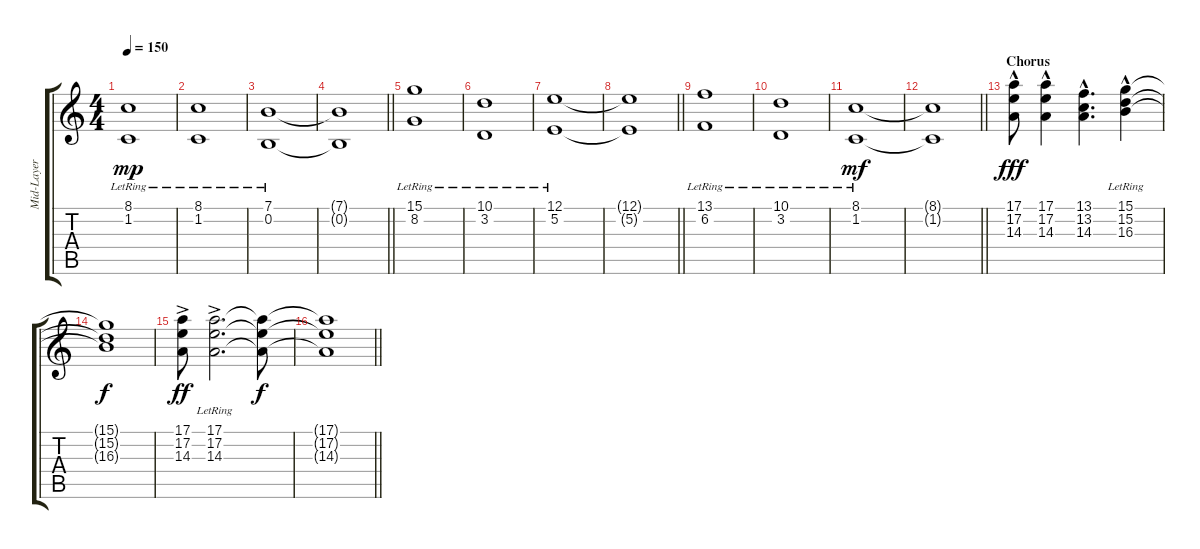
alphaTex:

\track ("Mid-Layer" "Mid-Layer") {instrument lead1square}
\staff {score tabs}
\tuning (E4 B3 G3 D3 A2 E2) {hide}
\ts (4 4)
\section ("" "")
\tempo 150
\clef g2
\ks c
(8.1{lr} 1.2{lr}).1{dy mp} |
(8.1{lr} 1.2{lr}).1 |
(7.1{lr} 0.2{lr}).1 |
\barLineRight lightlight
(7.1{t} 0.2{t}).1 |
\section ("" "")
(15.1{lr} 8.2{lr}).1 |
(10.1{lr} 3.2{lr}).1 |
(12.1{lr} 5.2{lr}).1 |
\barLineRight lightlight
(12.1{t} 5.2{t}).1 |
\section ("" "")
(13.1{lr} 6.2{lr}).1 |
(10.1{lr} 3.2{lr}).1 |
(8.1{lr} 1.2{lr}).1{dy mf volume 16} |
\barLineRight lightlight
(8.1{t} 1.2{t}).1 |
\section ("" "Chorus")
(17.1{hac} 17.2{hac} 14.3{hac}).8{dy fff volume 16 instrument electricgrandpiano} (17.1{hac} 17.2{hac} 14.3{hac}).4 (13.1{hac} 13.2{hac} 14.3{hac}).4{d} (15.1{hac lr} 15.2{hac lr} 16.3{hac lr}).4 |
(15.1{t} 15.2{t} 16.3{t}).1{dy f} |
(17.1{ac} 17.2{ac} 14.3{ac}).8{dy ff} (17.1{ac lr} 17.2{ac lr} 14.3{ac lr}).2{d} (17.1{t} 17.2{t} 14.3{t}).8{dy f} |
\barLineRight lightlight
(17.1{t} 17.2{t} 14.3{t}).1
